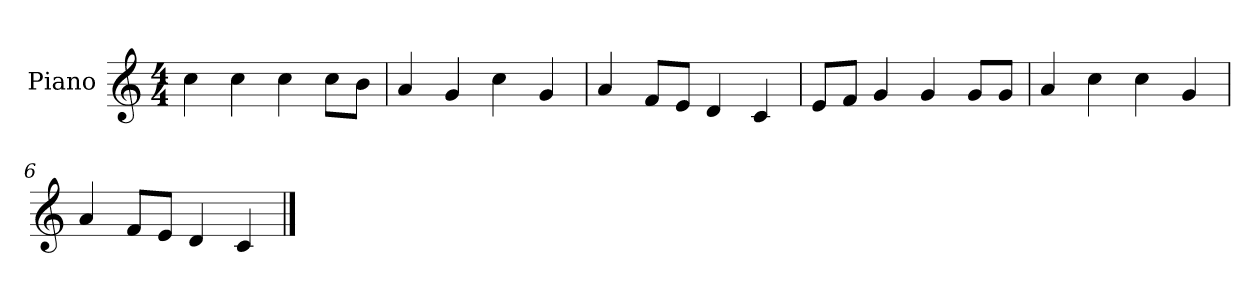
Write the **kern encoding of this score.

**kern
*part1
*staff1
*I"Piano
*I'P-no
*clefG2
*k[]
*M4/4
*MM90
=1
4cc\
4cc\
4cc\
8cc\L
8b\J
=2
4a/
4g/
4cc\
4g/
=3
4a/
8f/L
8e/J
4d/
4c/
=4
8e/L
8f/J
4g/
4g/
8g/L
8g/J
=5
4a/
4cc\
4cc\
4g/
=6
4a/
8f/L
8e/J
4d/
4c/
==
*-
